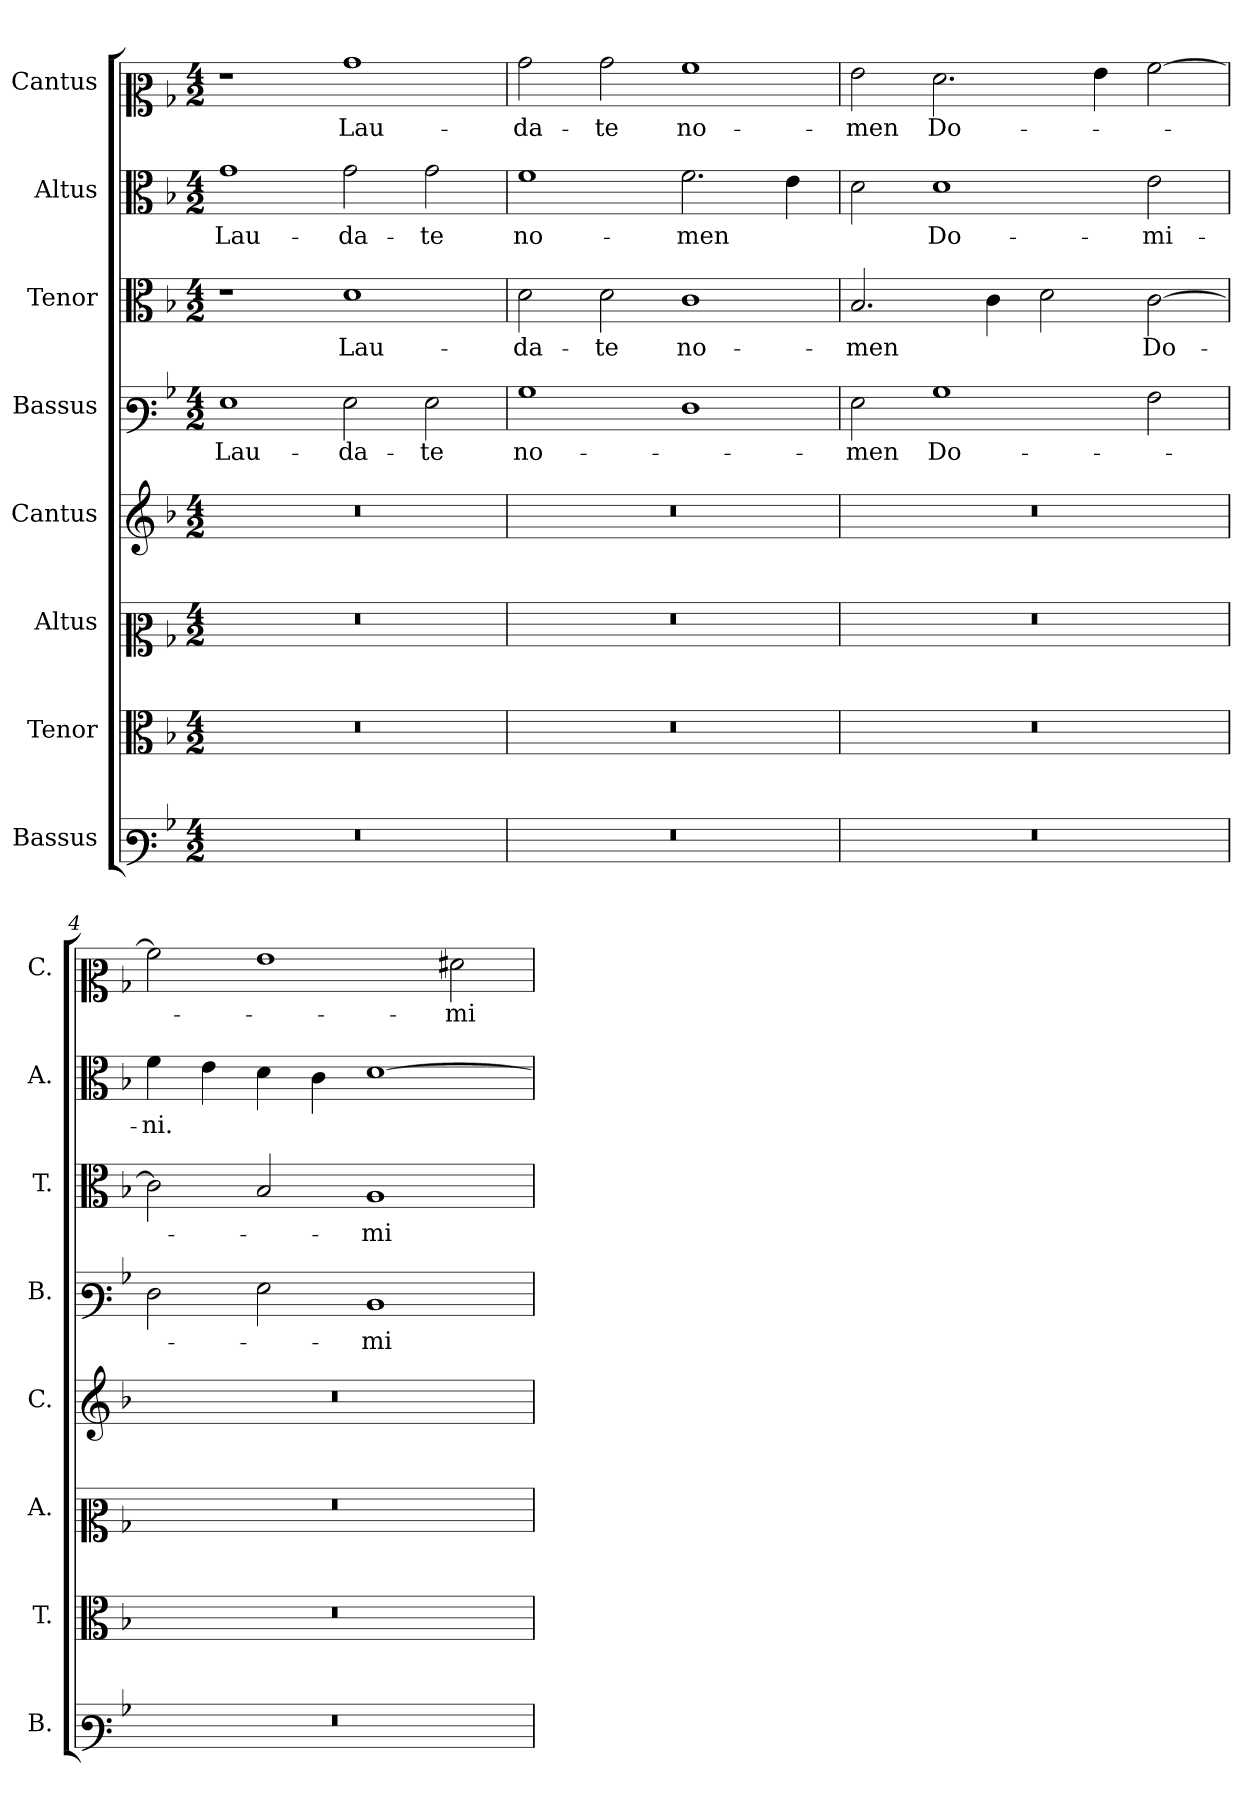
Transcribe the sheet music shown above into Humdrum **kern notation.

**kern	**kern	**kern	**kern	**kern	**text	**kern	**text	**kern	**text	**kern	**text
*part8	*part7	*part6	*part5	*part4	*part4	*part3	*part3	*part2	*part2	*part1	*part1
*staff8	*staff7	*staff6	*staff5	*staff4	*staff4	*staff3	*staff3	*staff2	*staff2	*staff1	*staff1
*I"Bassus	*I"Tenor	*I"Altus	*I"Cantus	*I"Bassus	*	*I"Tenor	*	*I"Altus	*	*I"Cantus	*
*I'B.	*I'T.	*I'A.	*I'C.	*I'B.	*	*I'T.	*	*I'A.	*	*I'C.	*
*clefF3	*clefC3	*clefC2	*clefG2	*clefF3	*	*clefC3	*	*clefC3	*	*clefC2	*
*k[b-]	*k[b-]	*k[b-]	*k[b-]	*k[b-]	*	*k[b-]	*	*k[b-]	*	*k[b-]	*
*M4/2	*M4/2	*M4/2	*M4/2	*M4/2	*	*M4/2	*	*M4/2	*	*M4/2	*
=1	=1	=1	=1	=1	=1	=1	=1	=1	=1	=1	=1
!LO:N:vis=1	!LO:N:vis=1	!LO:N:vis=1	!LO:N:vis=1	!	!	!	!	!	!	!	!
0r	0r	0r	0r	1G	Lau-	1r	.	1g	Lau-	1r	.
.	.	.	.	2G\	-da-	1d	Lau-	2g\	-da-	1b-	Lau-
.	.	.	.	2G\	-te	.	.	2g\	-te	.	.
=2	=2	=2	=2	=2	=2	=2	=2	=2	=2	=2	=2
!LO:N:vis=1	!LO:N:vis=1	!LO:N:vis=1	!LO:N:vis=1	!	!	!	!	!	!	!	!
0r	0r	0r	0r	1B-	no-	2d\	-da-	1f	no-	2b-\	-da-
.	.	.	.	.	.	2d\	-te	.	.	2b-\	-te
.	.	.	.	1F	.	1c	no-	2.f\	-men	1a	no-
.	.	.	.	.	.	.	.	4e\	.	.	.
=3	=3	=3	=3	=3	=3	=3	=3	=3	=3	=3	=3
!LO:N:vis=1	!LO:N:vis=1	!LO:N:vis=1	!LO:N:vis=1	!	!	!	!	!	!	!	!
0r	0r	0r	0r	2G\	-men	2.B-/	-men	2d\	.	2g\	-men
.	.	.	.	1B-	Do-	.	.	1d	Do-	2.f\	Do-
.	.	.	.	.	.	4c\	.	.	.	.	.
.	.	.	.	.	.	2d\	.	.	.	.	.
.	.	.	.	.	.	.	.	.	.	4g\	.
.	.	.	.	2A\	.	[2c\	Do-	2e\	-mi-	[2a\	.
=4	=4	=4	=4	=4	=4	=4	=4	=4	=4	=4	=4
!LO:N:vis=1	!LO:N:vis=1	!LO:N:vis=1	!LO:N:vis=1	!	!	!	!	!	!	!	!
0r	0r	0r	0r	2F\	.	2c\]	.	4f\	-ni.	2a\]	.
.	.	.	.	.	.	.	.	4e\	.	.	.
.	.	.	.	2G\	.	2B-/	.	4d\	.	1g	.
.	.	.	.	.	.	.	.	4c\	.	.	.
.	.	.	.	1D	-mi-	1A	-mi-	[1d	.	.	.
.	.	.	.	.	.	.	.	.	.	2f#X\	-mi-
=	=	=	=	=	=	=	=	=	=	=	=
*-	*-	*-	*-	*-	*-	*-	*-	*-	*-	*-	*-
